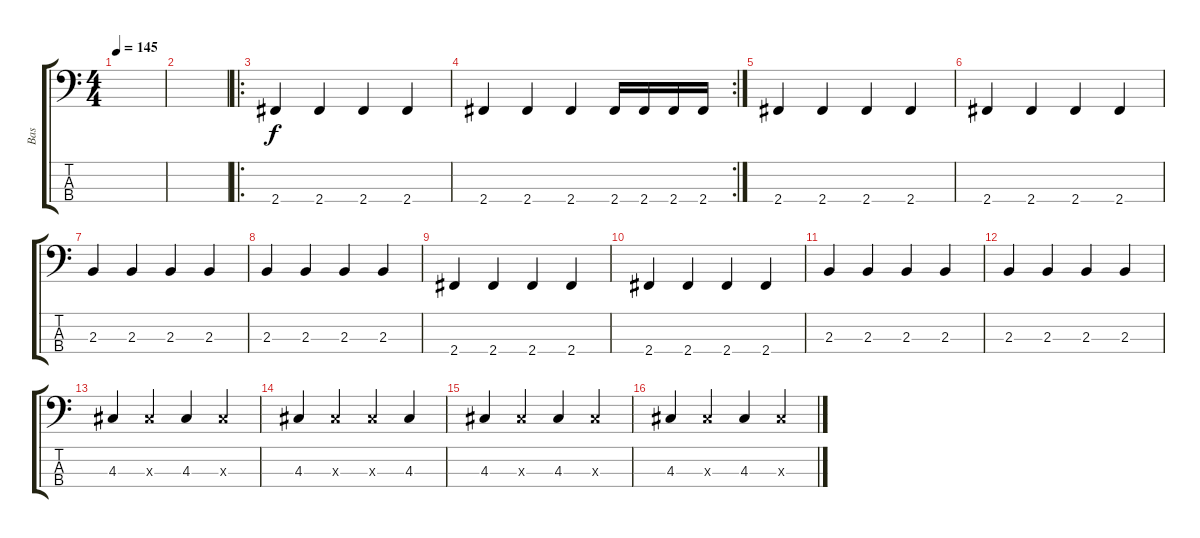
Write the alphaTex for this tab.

\track ("Bas" "Bas") {instrument electricbassfinger}
\staff {score tabs}
\tuning (G2 D2 A1 E1) {hide}
\ts (4 4)
\tempo 145
\clef f4
\ks c
|
|
\ro
2.4.4 2.4.4 2.4.4 2.4.4 |
\rc 2
2.4.4 2.4.4 2.4.4 2.4.16 2.4.16 2.4.16 2.4.16 |
2.4.4 2.4.4 2.4.4 2.4.4 |
2.4.4 2.4.4 2.4.4 2.4.4 |
2.3.4 2.3.4 2.3.4 2.3.4 |
2.3.4 2.3.4 2.3.4 2.3.4 |
2.4.4 2.4.4 2.4.4 2.4.4 |
2.4.4 2.4.4 2.4.4 2.4.4 |
2.3.4 2.3.4 2.3.4 2.3.4 |
2.3.4 2.3.4 2.3.4 2.3.4 |
4.3.4 4.3{x}.4 4.3.4 4.3{x}.4 |
4.3.4 4.3{x}.4 4.3{x}.4 4.3.4 |
4.3.4 4.3{x}.4 4.3.4 4.3{x}.4 |
4.3.4 4.3{x}.4 4.3.4 4.3{x}.4
